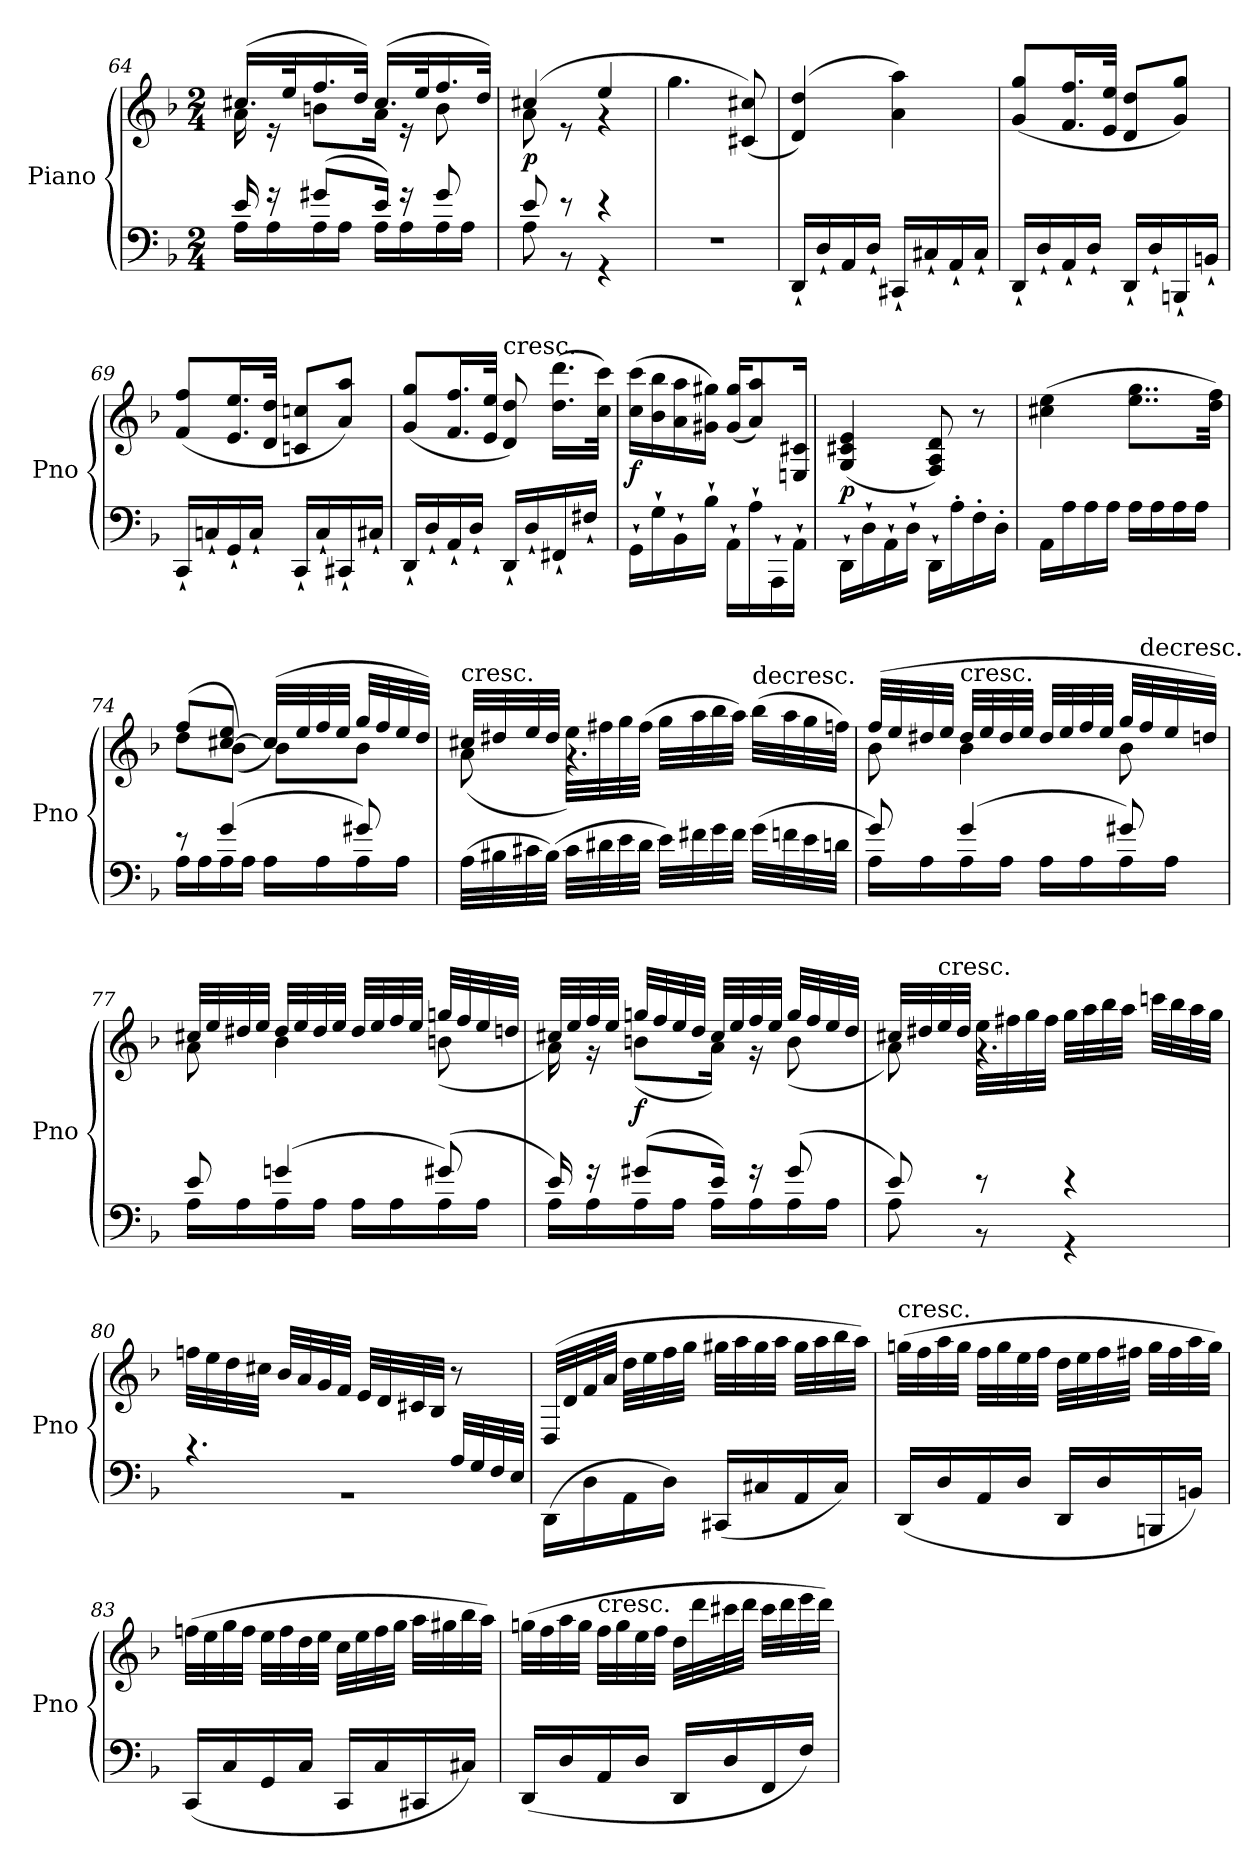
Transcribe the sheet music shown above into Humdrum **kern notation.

**kern	**kern	**dynam
*part1	*part1	*part1
*staff2	*staff1	*staff1/2
*I"Piano	*	*
*I'Pno	*	*
*clefF4	*clefG2	*
*k[b-]	*k[b-]	*
*d:	*d:	*
*M2/4	*M2/4	*
=64	=64	=64
*^	*^	*
16e/	16A\LL	(16.cc#X/LL	16a\	.
16r	16A\	.	16r	.
.	.	32ee/K	.	.
(8g#X/L	16A\	16.ff/	8bn\L	.
.	16A\JJ	.	.	.
.	.	32dd/JJk)	.	.
16e/Jk)	16A\LL	(16.cc#/LL	16a\Jk	.
16r	16A\	.	16r	.
.	.	32ee/K	.	.
8g#/	16A\	16.ff/	8b\	.
.	16A\JJ	.	.	.
.	.	32dd/JJk)	.	.
=65	=65	=65	=65	=65
8e/	8A\	(4cc#X/	8a\	p
8r	8r	.	8r	.
4r	4r	4ee/	4r	.
*v	*v	*	*	*
*	*v	*v	*
=66	=66	=66
2r	4.gg\	.
.	(8c#X/ 8cc#X/)	.
=67	=67	=67
16DD`/LL	(4d/ 4dd/)	.
16D`/	.	.
16AA/	.	.
16D`/JJ	.	.
16CC#X`/LL	4a\ 4aa\)	.
16C#X`/	.	.
16AA`/	.	.
16C#`/JJ	.	.
=68	=68	=68
16DD`/LL	(8g/ 8gg/L	.
16D`/	.	.
16AA`/	16.f/ 16.ff/L	.
16D`/JJ	.	.
.	32e/ 32ee/JJk	.
16DD`/LL	8d/ 8dd/L	.
16D`/	.	.
16BBBn`/	8g/ 8gg/J)	.
16BBn`/JJ	.	.
=69	=69	=69
16CC`/LL	(8f/ 8ff/L	.
16Cn`/	.	.
16GG`/	16.e/ 16.ee/L	.
16C`/JJ	.	.
.	32d/ 32dd/JJk	.
16CC`/LL	8cn/ 8ccn/L	.
16C`/	.	.
16CC#X`/	8a/ 8aa/J)	.
16C#X`/JJ	.	.
=70	=70	=70
16DD`/LL	(8g/ 8gg/L	.
16D`/	.	.
16AA`/	16.f/ 16.ff/L	.
16D`/JJ	.	.
.	32e/ 32ee/JJk	.
!	!LO:TX:t=cresc.	!
16DD`/LL	8d/ 8dd/)	.
16D`/	.	.
16FF#X`/	(16.dd\ 16.ddd\LL	.
16F#X`/JJ	.	.
.	32cc\ 32ccc\JJk)	.
=71	=71	=71
16GG`\LL	(16cc\ 16ccc\LL	f
16G`\	16b-\ 16bb-\	.
16BB-`\	16a\ 16aa\	.
16B-`\JJ	16g#X\ 16gg#X\JJ)	.
16AA`\LL	(16g#/ 16gg#/KL	.
16A`\	8a/ 8aa/)	.
16AAA`\	.	.
16AA`\JJ	16En/ 16c#X/Jk	.
=72	=72	=72
16DD`\LL	(4G/ 4c#X/ 4e/	p
16D`\	.	.
16AA`\	.	.
16D`\JJ	.	.
16DD`\LL	8F/ 8A/ 8d/)	.
16A'\	.	.
16F'\	8r	.
16D'\JJ	.	.
=73	=73	=73
16AA\LL	(4cc#X\ 4ee\	.
16A\	.	.
16A\	.	.
16A\JJ	.	.
16A\LL	8..ee\ 8..gg\L	.
16A\	.	.
16A\	.	.
16A\JJ	.	.
.	32dd\ 32ff\Jkk)	.
=74	=74	=74
*^	*^	*
8r	16A\LL	(8ff/L	8dd\L	.
.	16A\	.	.	.
(4g/	16A\	[8cc#X/ 8ee/J	(8b-\J)	.
.	16A\JJ	.	.	.
.	16A\LL	(32cc#/LLL])	8b-\L	.
.	.	32ee/	.	.
.	16A\	32ff/	.	.
.	.	32ee/JJJ	.	.
8g#X/)	16A\	32gg/LLL	8b-\J	.
.	.	32ff/	.	.
.	16A\JJ	32ee/	.	.
.	.	32dd/JJJ)	.	.
*v	*v	*	*	*
=75	=75	=75	=75
!	!LO:TX:t=cresc.	!	!
(32A\LLL	8a\	(32cc#X/LLL	.
32B#X\	.	32dd#X/	.
32c#X\	.	32ee/	.
(32B#\JJJ)	.	32dd#/JJJ	.
32c#\LLL	32ee\LLL)	4.r	.
32d#X\	32ff#X\	.	.
32e\	32gg\	.	.
32d#\JJJ	(32ff#\JJJ	.	.
32e\LLL)	32gg\LLL	.	.
32f#X\	32aa\	.	.
32g\	32bb-\	.	.
32f#\JJJ	32aa\JJJ)	.	.
!	!LO:TX:t=decresc.	!	!
(32g\LLL	(32bb-\LLL	.	.
32fn\	32aa\	.	.
32e\	32gg\	.	.
32dn\JJJ	32ffn\JJJ)	.	.
=76	=76	=76	=76
*^	*	*	*
8g/	16A\LL)	(32ff/LLL	8b-\	.
.	.	32ee/	.	.
.	16A\	32dd#X/	.	.
.	.	32ee/JJJ	.	.
!	!	!LO:TX:t=cresc.	!	!
(4g/	16A\	32dd#/LLL	4b-\	.
.	.	32ee/	.	.
.	16A\JJ	32dd#/	.	.
.	.	32ee/JJJ	.	.
.	16A\LL	32dd#/LLL	.	.
.	.	32ee/	.	.
.	16A\	32ff/	.	.
.	.	32ee/JJJ	.	.
8g#X/)	16A\	32gg/LLL	8b-\	.
!	!	!LO:TX:t=decresc.	!	!
.	.	32ff/	.	.
.	16A\JJ	32ee/	.	.
.	.	32ddn/JJJ)	.	.
=77	=77	=77	=77	=77
8e/	16A\LL	32cc#X/LLL	8a\	.
.	.	32ee/	.	.
.	16A\	32dd#X/	.	.
.	.	32ee/JJJ	.	.
(4gn/	16A\	32dd#/LLL	4b-\	.
.	.	32ee/	.	.
.	16A\JJ	32dd#/	.	.
.	.	32ee/JJJ	.	.
.	16A\LL	32dd#/LLL	.	.
.	.	32ee/	.	.
.	16A\	32ff/	.	.
.	.	32ee/JJJ	.	.
(8g#X/)	16A\	32ggn/LLL	(8bn\	.
.	.	32ff/	.	.
.	16A\JJ	32ee/	.	.
.	.	32ddn/JJJ	.	.
=78	=78	=78	=78	=78
16e/)	16A\LL	32cc#X/LLL	16a\)	.
.	.	32ee/	.	.
16r	16A\	32ff/	16r	.
.	.	32ee/JJJ	.	.
(8g#X/L	16A\	32ggn/LLL	(8bn\L	f
.	.	32ff/	.	.
.	16A\JJ	32ee/	.	.
.	.	32dd/JJJ	.	.
16e/Jk)	16A\LL	32cc#/LLL	16a\Jk)	.
.	.	32ee/	.	.
16r	16A\	32ff/	16r	.
.	.	32ee/JJJ	.	.
(8g#/	16A\	32gg/LLL	(8b\	.
.	.	32ff/	.	.
.	16A\JJ	32ee/	.	.
.	.	32dd/JJJ	.	.
=79	=79	=79	=79	=79
8e/)	8A\	8a\)	32cc#X/LLL	.
.	.	.	32dd#X/	.
!	!	!	!LO:TX:t=cresc.	!
.	.	.	32ee/	.
.	.	.	32dd#/JJJ	.
8r	8r	32ee\LLL	4.r	.
.	.	32ff#X\	.	.
.	.	32gg\	.	.
.	.	32ff#\JJJ	.	.
4r	4r	32gg\LLL	.	.
.	.	32aa\	.	.
.	.	32bb-\	.	.
.	.	32aa\JJJ	.	.
.	.	32cccn\LLL	.	.
.	.	32bb-\	.	.
.	.	32aa\	.	.
.	.	32gg\JJJ	.	.
*	*	*v	*v	*
=80	=80	=80	=80
4.r	2r	32ffn\LLL	.
.	.	32ee\	.
.	.	32dd\	.
.	.	32cc#X\JJJ	.
.	.	32b-/LLL	.
.	.	32a/	.
.	.	32g/	.
.	.	32f/JJJ	.
.	.	32e/LLL	.
.	.	32d/	.
.	.	32c#X/	.
.	.	32B-/JJJ	.
32A/LLL	.	8r	.
32G/	.	.	.
32F/	.	.	.
32E/JJJ	.	.	.
*v	*v	*	*
=81	=81	=81
(16DD\LL	(32D/LLL	.
.	32d/	.
16D\	32f/	.
.	32a/JJJ	.
16AA\	32dd\LLL	.
.	32ee\	.
16D\JJ)	32ff\	.
.	32gg\JJJ	.
(16CC#X/LL	32gg#X\LLL	.
.	32aa\	.
16C#X/	32gg#\	.
.	32aa\JJJ	.
16AA/	32gg#\LLL	.
.	32aa\	.
16C#/JJ)	32bb-\	.
.	32aa\JJJ)	.
=82	=82	=82
!	!LO:TX:t=cresc.	!
(16DD/LL	(32ggn\LLL	.
.	32ff\	.
16D/	32aa\	.
.	32gg\JJJ	.
16AA/	32ff\LLL	.
.	32gg\	.
16D/JJ	32ee\	.
.	32ff\JJJ	.
16DD/LL	32dd\LLL	.
.	32ee\	.
16D/	32ff\	.
.	32ff#X\JJJ	.
16BBBn/	32gg\LLL	.
.	32ff#\	.
16BBn/JJ)	32aa\	.
.	32gg\JJJ)	.
=83	=83	=83
(16CC/LL	(32ffn\LLL	.
.	32ee\	.
16C/	32gg\	.
.	32ff\JJJ	.
16GG/	32ee\LLL	.
.	32ff\	.
16C/JJ	32dd\	.
.	32ee\JJJ	.
16CC/LL	32cc\LLL	.
.	32ee\	.
16C/	32ff\	.
.	32gg\JJJ	.
16CC#X/	32aa\LLL	.
.	32gg#X\	.
16C#X/JJ)	32bb-\	.
.	32aa\JJJ)	.
=84	=84	=84
(16DD/LL	(32ggn\LLL	.
.	32ff\	.
16D/	32aa\	.
.	32gg\JJJ	.
!	!LO:TX:t=cresc.	!
16AA/	32ff\LLL	.
.	32gg\	.
16D/JJ	32ee\	.
.	32ff\JJJ	.
16DD/LL	32dd\LLL	.
.	32ddd\	.
16D/	32ccc#X\	.
.	32ddd\JJJ	.
16FF/	32ccc#\LLL	.
.	32ddd\	.
16F/JJ)	32eee\	.
.	32ddd\JJJ)	.
=	=	=
*-	*-	*-
